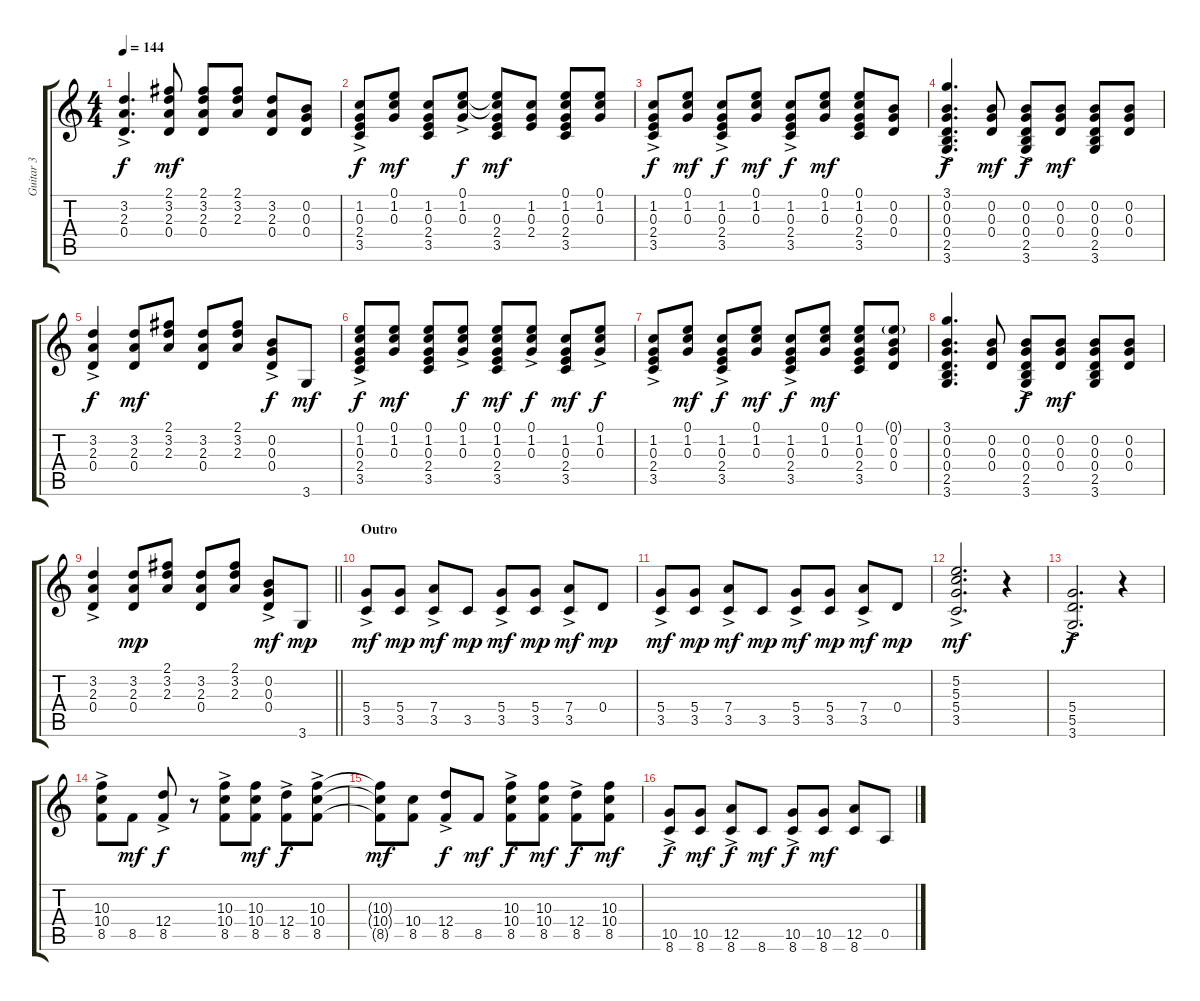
\track ("Guitar 3" "Guitar 3") {instrument electricguitarclean}
\staff {score tabs}
\tuning (E4 B3 G3 D3 A2 E2) {hide}
\ts (4 4)
\tempo 144
\clef g2
\ks c
(3.2{ac} 2.3{ac} 0.4{ac}).4{d dy f} (2.1 3.2 2.3 0.4).8{dy mf} (2.1 3.2 2.3 0.4).8 (2.1 3.2 2.3).8 (3.2 2.3 0.4).8 (0.2 0.3 0.4).8 |
(1.2{ac} 0.3{ac} 2.4{ac} 3.5{ac}).8{dy f} (0.1 1.2 0.3).8{dy mf} (1.2 0.3 2.4 3.5).8 (0.1{ac} 1.2{ac} 0.3{ac}).8{dy f} (0.1{t} 1.2{t} 0.3 2.4 3.5).8{dy mf} (1.2 0.3 2.4).8 (0.1 1.2 0.3 2.4 3.5).8 (0.1 1.2 0.3).8 |
(1.2{ac} 0.3{ac} 2.4{ac} 3.5{ac}).8{dy f} (0.1 1.2 0.3).8{dy mf} (1.2{ac} 0.3{ac} 2.4{ac} 3.5{ac}).8{dy f} (0.1 1.2 0.3).8{dy mf} (1.2{ac} 0.3{ac} 2.4{ac} 3.5{ac}).8{dy f} (0.1 1.2 0.3).8{dy mf} (0.1 1.2 0.3 2.4 3.5).8 (0.2 0.3 0.4).8 |
(3.1{ac} 0.2{ac} 0.3{ac} 0.4{ac} 2.5{ac} 3.6{ac}).4{d dy f} (0.2 0.3 0.4).8{dy mf} (0.2{ac} 0.3{ac} 0.4{ac} 2.5{ac} 3.6{ac}).8{dy f} (0.2 0.3 0.4).8{dy mf} (0.2 0.3 0.4 2.5 3.6).8 (0.2 0.3 0.4).8 |
(3.2{ac} 2.3{ac} 0.4{ac}).4{dy f} (3.2 2.3 0.4).8{dy mf} (2.1 3.2 2.3).8 (3.2 2.3 0.4).8 (2.1 3.2 2.3).8 (0.2{ac} 0.3{ac} 0.4{ac}).8{dy f} 3.6.8{dy mf} |
(0.1{ac} 1.2{ac} 0.3{ac} 2.4{ac} 3.5{ac}).8{dy f} (0.1 1.2 0.3).8{dy mf} (0.1 1.2 0.3 2.4 3.5).8 (0.1{ac} 1.2{ac} 0.3{ac}).8{dy f} (0.1 1.2 0.3 2.4 3.5).8{dy mf} (0.1{ac} 1.2{ac} 0.3{ac}).8{dy f} (1.2 0.3 2.4 3.5).8{dy mf} (0.1{ac} 1.2{ac} 0.3{ac}).8{dy f} |
(1.2{ac} 0.3{ac} 2.4{ac} 3.5{ac}).8 (0.1 1.2 0.3).8{dy mf} (1.2{ac} 0.3{ac} 2.4{ac} 3.5{ac}).8{dy f} (0.1 1.2 0.3).8{dy mf} (1.2{ac} 0.3{ac} 2.4{ac} 3.5{ac}).8{dy f} (0.1 1.2 0.3).8{dy mf} (0.1 1.2 0.3 2.4 3.5).8 (0.1{g} 0.2 0.3 0.4).8 |
(3.1 0.2 0.3 0.4 2.5 3.6).4{d} (0.2 0.3 0.4).8 (0.2{ac} 0.3{ac} 0.4{ac} 2.5{ac} 3.6{ac}).8{dy f} (0.2 0.3 0.4).8{dy mf} (0.2 0.3 0.4 2.5 3.6).8 (0.2 0.3 0.4).8 |
\barLineRight lightlight
(3.2{ac} 2.3{ac} 0.4{ac}).4 (3.2 2.3 0.4).8{dy mp} (2.1 3.2 2.3).8 (3.2 2.3 0.4).8 (2.1 3.2 2.3).8 (0.2{ac} 0.3{ac} 0.4{ac}).8{dy mf} 3.6.8{dy mp} |
\section ("" "Outro")
(5.4{ac} 3.5{ac}).8{dy mf} (5.4 3.5).8{dy mp} (7.4{ac} 3.5{ac}).8{dy mf} 3.5.8{dy mp} (5.4{ac} 3.5{ac}).8{dy mf} (5.4 3.5).8{dy mp} (7.4{ac} 3.5{ac}).8{dy mf} 0.4.8{dy mp} |
(5.4{ac} 3.5{ac}).8{dy mf} (5.4 3.5).8{dy mp} (7.4{ac} 3.5{ac}).8{dy mf} 3.5.8{dy mp} (5.4{ac} 3.5{ac}).8{dy mf} (5.4 3.5).8{dy mp} (7.4{ac} 3.5{ac}).8{dy mf} 0.4.8{dy mp} |
(5.2{ac} 5.3{ac} 5.4{ac} 3.5{ac}).2{d dy mf} r.4 |
(5.4{ac} 5.5{ac} 3.6{ac}).2{d dy f} r.4 |
(10.3{ac} 10.4{ac} 8.5{ac}).8 8.5.8{dy mf} (12.4{ac} 8.5{ac}).8{dy f} r.8 (10.3{ac} 10.4{ac} 8.5{ac}).8 (10.3 10.4 8.5).8{dy mf} (12.4{ac} 8.5{ac}).8{dy f} (10.3{ac} 10.4{ac} 8.5{ac}).8 |
(10.3{t} 10.4{t} 8.5{t}).8{dy mf} (10.4 8.5).8 (12.4{ac} 8.5{ac}).8{dy f} 8.5.8{dy mf} (10.3{ac} 10.4{ac} 8.5{ac}).8{dy f} (10.3 10.4 8.5).8{dy mf} (12.4{ac} 8.5{ac}).8{dy f} (10.3 10.4 8.5).8{dy mf} |
(10.5{ac} 8.6{ac}).8{dy f} (10.5 8.6).8{dy mf} (12.5{ac} 8.6{ac}).8{dy f} 8.6.8{dy mf} (10.5{ac} 8.6{ac}).8{dy f} (10.5 8.6).8{dy mf} (12.5 8.6).8 0.5.8
